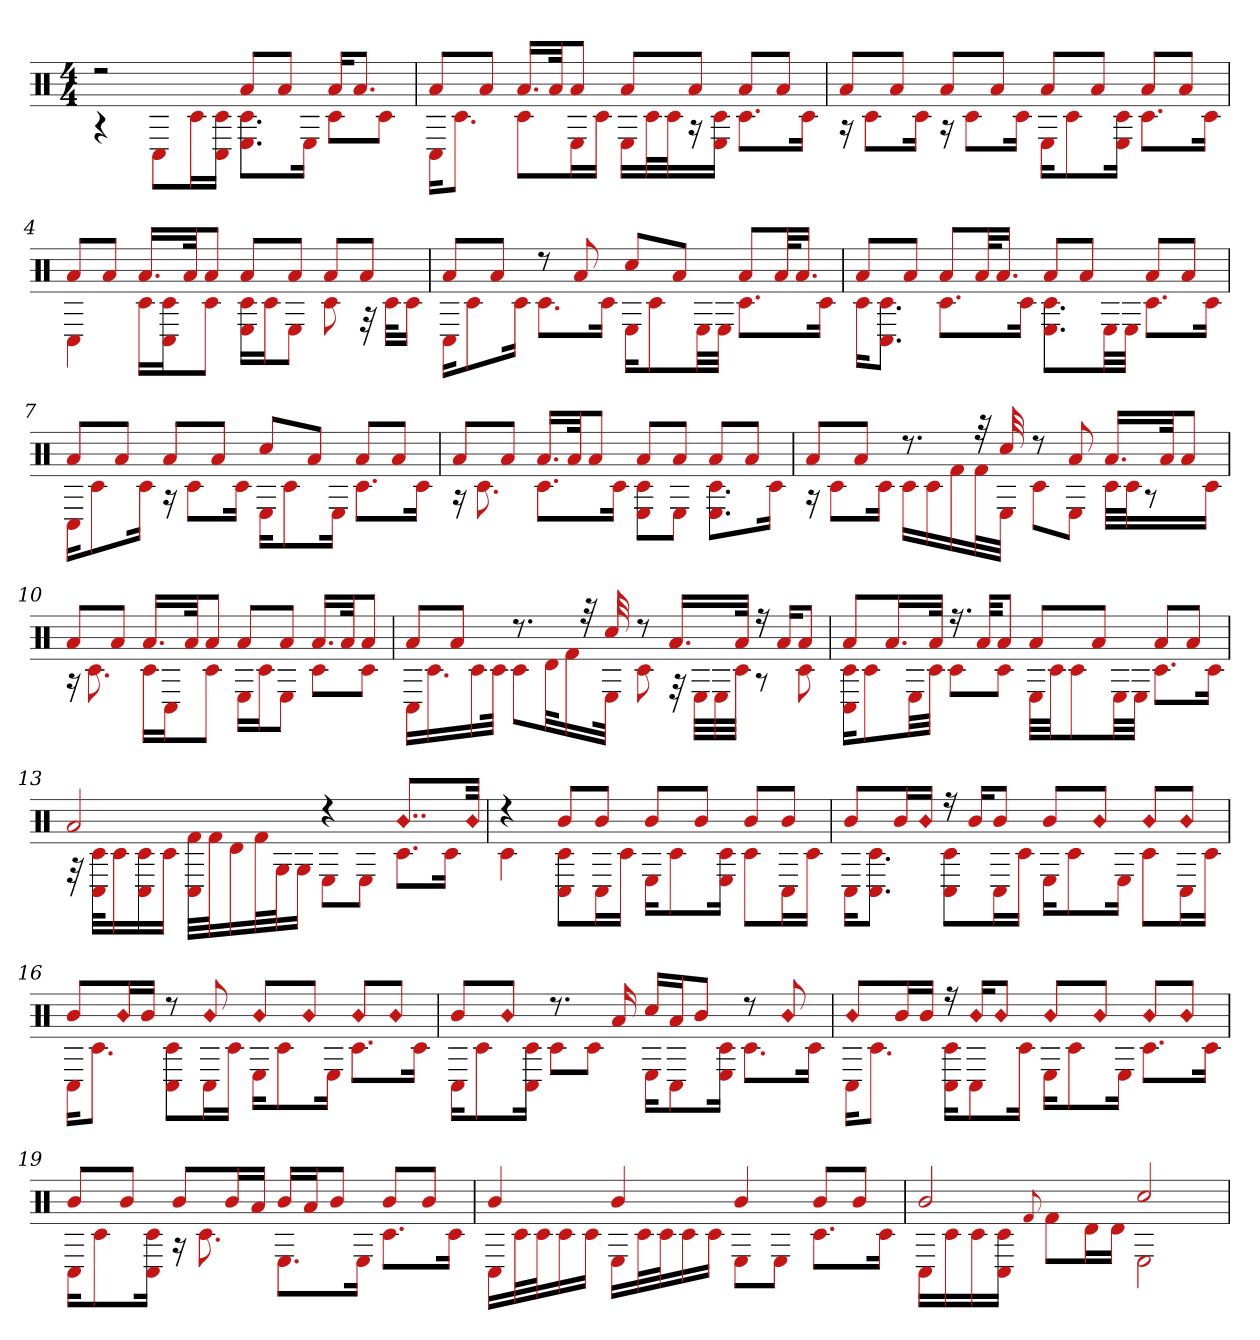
**kern
*part1
*staff1
*clefX
*k[]
*M4/4
=1
*^
2r	4r
.	8C#L
.	16c#L
.	16c# 16C#JJ
8aL	8.E 8.c#L
8aJ	.
.	16EJk
16aKL	8c#L
8.aJ	.
.	8c#J
=2	=2
8aL	16C#KL
.	8.c#J
8aJ	.
16.aLL	8c#L
32aJk	.
8aJ	16EL
.	16c#JJ
8aL	16ELL
.	32c#L
.	32c#J
8aJ	16r
.	16E 16c#JJ
8aL	8.c#L
8aJ	.
.	16c#Jk
=3	=3
8aL	16r
.	8c#L
8aJ	.
.	16c#Jk
8aL	16r
.	8c#L
8aJ	.
.	16c#Jk
8aL	16EKL
.	8c#
8aJ	.
.	16E 16c#Jk
8aL	8.c#L
8aJ	.
.	16c#Jk
=4	=4
8aL	4C#
8aJ	.
16.aLL	16c#LL
.	16C# 16c#J
32aJk	.
8aJ	8c#J
8aL	16E 16c#LL
.	16c#J
8aJ	8EJ
8aL	8c#
8aJ	32r
.	32c#KLL
.	16c#JJ
=5	=5
8aL	16C#KL
.	8c#
8aJ	.
.	16c#Jk
8r	8.c#L
8a	.
.	16c#Jk
8cc#L	16EKL
.	8c#
8aJ	.
.	32ELL
.	32EJJJ
8aL	8.c#L
32akL	.
16.aJJ	.
.	16c#Jk
=6	=6
8aL	16c#KL
.	8.C# 8.c#J
8aJ	.
8aL	8.c#L
32akL	.
16.aJJ	.
.	16c#Jk
8aL	8.E 8.c#L
8aJ	.
.	32ELL
.	32EJJJ
8aL	8.c#L
8aJ	.
.	16c#Jk
=7	=7
8aL	16C#KL
.	8c#
8aJ	.
.	16c#Jk
8aL	16r
.	8c#L
8aJ	.
.	16c#Jk
8cc#L	16EKL
.	8c#
8aJ	.
.	16EJk
8aL	8.c#L
8aJ	.
.	16c#Jk
=8	=8
8aL	16r
.	8.c#
8aJ	.
16.aLL	8.c#L
32aJk	.
8aJ	.
.	16c#Jk
8aL	8E 8c#L
8aJ	8EJ
8aL	8.E 8.c#L
8aJ	.
.	16c#Jk
=9	=9
8aL	16r
.	8c#L
8aJ	.
.	16c#Jk
8.r	16c#LL
.	16c#
.	16f#
32r	32f#L
32cc#	32EJJJ
8r	8c#L
8a	8EJ
16.aLL	32c#LLL
.	32c#J
.	8r
32aJk	.
8aJ	.
.	16c#JJ
=10	=10
8aL	16r
.	8.c#
8aJ	.
16.aLL	16c#LL
.	16C#J
32aJk	.
8aJ	8c#J
8aL	16ELL
.	16c#J
8aJ	8EJ
16.aLL	8c#L
32aJk	.
8aJ	8c#J
=11	=11
8aL	16C#LL
.	16.c#
8aJ	.
.	16c#
.	32c#JJk
8.r	8c#L
.	32dkL
.	16f#
32r	.
32cc#	32EJJk
8r	8c#
16.aLL	32r
.	32ELLL
.	32E
32aJJk	32c#JJJ
16r	8r
16aKL	.
8aJ	8c#
=12	=12
8aL	16C# 16c#KL
.	8c#
16.aL	.
.	32ELL
32aJJk	32c#JJJ
16.r	8c#L
32aKKL	.
8aJ	8c#J
8aL	32ELLL
.	32c#JJ
.	8c#
8aJ	.
.	32ELL
.	32EJJJ
8aL	8.c#L
8aJ	.
.	16c#Jk
=13	=13
2a	32r
.	32C# 32c#KLL
.	16c#
.	16c# 16C#
.	16c#JJ
.	32C# 32f#LLL
.	32f#J
.	16d
.	32f#L
.	32GJ
.	16GJJ
4r	8EL
.	8EJ
!LO:N:head=diamond	!
8..bL	8.c#L
.	16c#Jk
!LO:N:head=diamond	!
32bJkk	.
=14	=14
4r	4c#
8bL	8c# 8C#L
8bJ	16C#L
.	16c#JJ
8bL	16EKL
.	8c#
8bJ	.
.	16E 16c#Jk
8bL	8c#L
8bJ	16C#L
.	16c#JJ
=15	=15
8bL	16C#KL
.	8.c# 8.C#J
16bL	.
!LO:N:head=diamond	!
16bJJ	.
16r	8C# 8c#L
16bKL	.
8bJ	16C#L
.	16c#JJ
8bL	16EKL
.	8c#
!LO:N:head=diamond	!
8bJ	.
.	16EJk
!LO:N:head=diamond	!
8bL	8c#L
!LO:N:head=diamond	!
8bJ	16C#L
.	16c#JJ
=16	=16
8bL	16C#KL
.	8.c#J
!LO:N:head=diamond	!
16bL	.
16bJJ	.
8r	8c# 8C#L
!LO:N:head=diamond	!
8b	16C#L
.	16c#JJ
!LO:N:head=diamond	!
8bL	16EKL
.	8c#
!LO:N:head=diamond	!
8bJ	.
.	16EJk
!LO:N:head=diamond	!
8bL	8.c#L
!LO:N:head=diamond	!
8bJ	.
.	16c#Jk
=17	=17
8bL	16C#KL
.	8c#
!LO:N:head=diamond	!
8bJ	.
.	16c# 16C#Jk
8.r	8c#L
.	8c#J
16a	.
16cc#LL	16EKL
16aJ	8C#
8bJ	.
.	16E 16c#Jk
8r	8.c#L
!LO:N:head=diamond	!
8b	.
.	16c#Jk
=18	=18
!LO:N:head=diamond	!
8bL	16C#KL
.	8.c#J
16bL	.
16bJJ	.
16r	16c# 16C#KL
!LO:N:head=diamond	!
16bKL	8C#
!LO:N:head=diamond	!
8bJ	.
.	16c#Jk
!LO:N:head=diamond	!
8bL	16EKL
.	8c#
!LO:N:head=diamond	!
8bJ	.
.	16EJk
!LO:N:head=diamond	!
8bL	8.c#L
!LO:N:head=diamond	!
8bJ	.
.	16c#Jk
=19	=19
8bL	16C#KL
.	8c#
8bJ	.
.	16c# 16C#Jk
8bL	16r
.	8.c#
16bL	.
16aJJ	.
16bLL	8.EL
16aJ	.
8bJ	.
.	16EJk
8bL	8.c#L
8bJ	.
.	16c#Jk
=20	=20
4b	16C#LL
.	32c#L
.	32c#J
.	16c#
.	16c#JJ
4b	16ELL
.	32c#L
.	32c#J
.	16c#
.	16c#JJ
4b	8EL
.	8EJ
8bL	8.c#L
8bJ	.
.	16c#Jk
=21	=21
2b	16C#LL
.	16c#
.	16c#
.	16c# 16C#JJ
.	8qqf#
.	8f#L
.	16dL
.	16dJJ
2cc#	2E
*v	*v
=
*-
